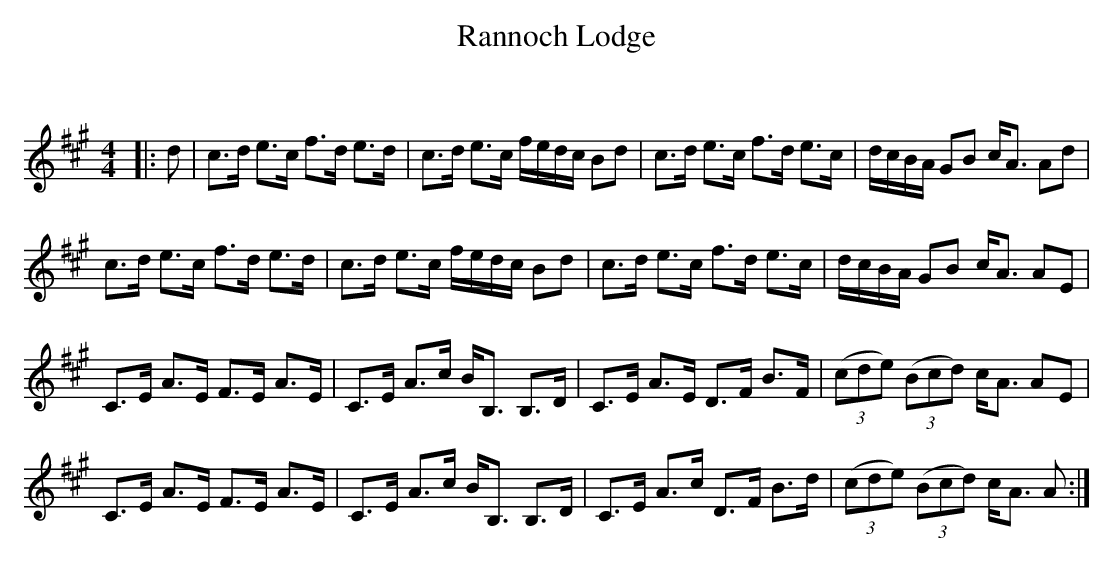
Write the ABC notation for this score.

X:1
T: Rannoch Lodge
C:
Q: 128
K:A
M:4/4
L:1/16
|:d2|c3d e3c f3d e3d|c3d e3c fedc B2d2|c3d e3c f3d e3c|dcBA G2B2 cA3 A2d2|
c3d e3c f3d e3d|c3d e3c fedc B2d2|c3d e3c f3d e3c|dcBA G2B2 cA3 A2E2|
C3E A3E F3E A3E|C3E A3c BB,3 B,3D|C3E A3E D3F B3F|((3c2d2e2) ((3B2c2d2) cA3 A2E2|
C3E A3E F3E A3E|C3E A3c BB,3 B,3D|C3E A3c D3F B3d|((3c2d2e2) ((3B2c2d2) cA3 A2:|
